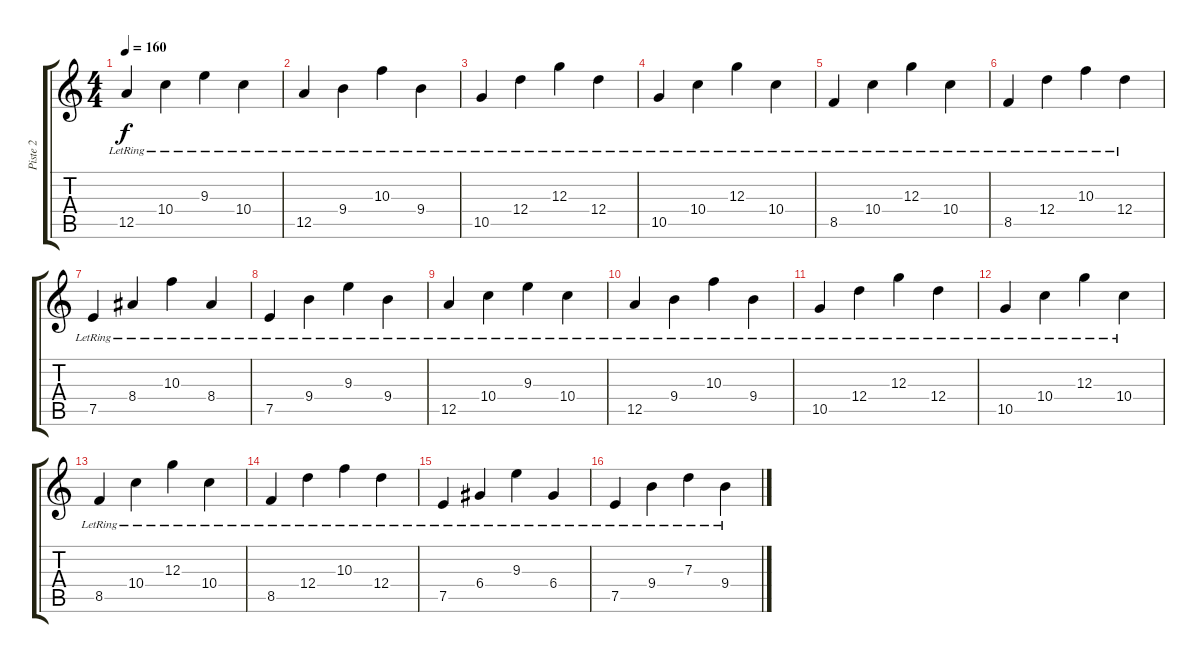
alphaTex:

\track ("Piste 2" "Piste 2") {instrument distortionguitar}
\staff {score tabs}
\tuning (E4 B3 G3 D3 A2 E2) {hide}
\ts (4 4)
\tempo 160
\clef g2
\ks c
12.5{lr}.4{dy f} 10.4{lr}.4 9.3{lr}.4 10.4{lr}.4 |
12.5{lr}.4 9.4{lr}.4 10.3{lr}.4 9.4{lr}.4 |
10.5{lr}.4 12.4{lr}.4 12.3{lr}.4 12.4{lr}.4 |
10.5{lr}.4 10.4{lr}.4 12.3{lr}.4 10.4{lr}.4 |
8.5{lr}.4 10.4{lr}.4 12.3{lr}.4 10.4{lr}.4 |
8.5{lr}.4 12.4{lr}.4 10.3{lr}.4 12.4{lr}.4 |
7.5{lr}.4 8.4{lr}.4 10.3{lr}.4 8.4{lr}.4 |
7.5{lr}.4 9.4{lr}.4 9.3{lr}.4 9.4{lr}.4 |
12.5{lr}.4 10.4{lr}.4 9.3{lr}.4 10.4{lr}.4 |
12.5{lr}.4 9.4{lr}.4 10.3{lr}.4 9.4{lr}.4 |
10.5{lr}.4 12.4{lr}.4 12.3{lr}.4 12.4{lr}.4 |
10.5{lr}.4 10.4{lr}.4 12.3{lr}.4 10.4{lr}.4 |
8.5{lr}.4 10.4{lr}.4 12.3{lr}.4 10.4{lr}.4 |
8.5{lr}.4 12.4{lr}.4 10.3{lr}.4 12.4{lr}.4 |
7.5{lr}.4 6.4{lr}.4 9.3{lr}.4 6.4{lr}.4 |
7.5{lr}.4 9.4{lr}.4 7.3{lr}.4 9.4{lr}.4
